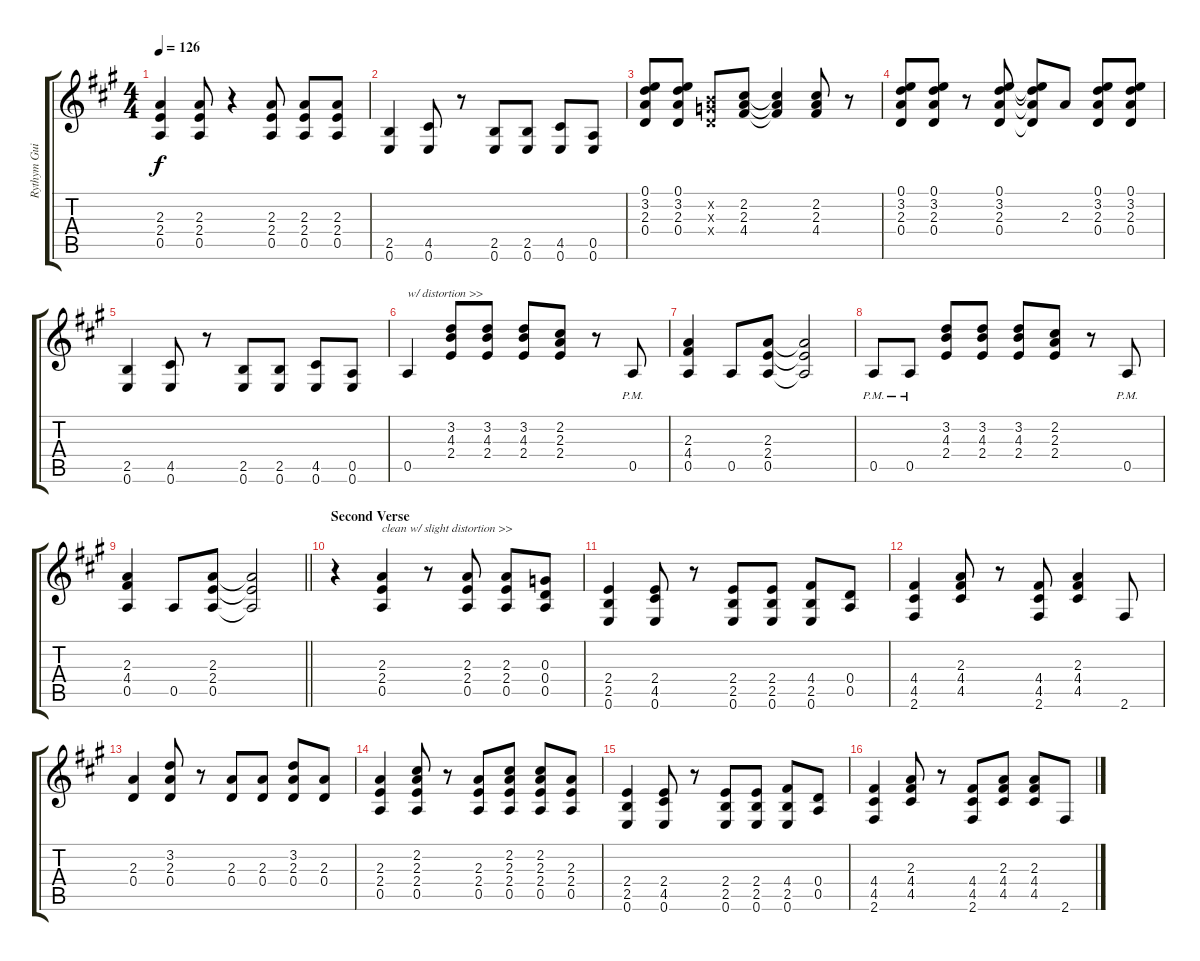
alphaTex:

\track ("Rythym Guitar #1" "Rythym Gui") {instrument distortionguitar}
\staff {score tabs}
\tuning (E4 B3 G3 D3 A2 E2) {hide}
\ts (4 4)
\tempo 126
\clef g2
\ks a
(2.3 2.4 0.5).4{dy f} (2.3 2.4 0.5).8 r.4 (2.3 2.4 0.5).8 (2.3 2.4 0.5).8 (2.3 2.4 0.5).8 |
(2.5 0.6).4 (4.5 0.6).8 r.8 (2.5 0.6).8 (2.5 0.6).8 (4.5 0.6).8 (0.5 0.6).8 |
(0.1 3.2 2.3 0.4).8 (0.1 3.2 2.3 0.4).8 (0.2{x} 0.3{x} 0.4{x}).8 (2.2 2.3 4.4).8 (2.2{t} 2.3{t} 4.4{t}).4 (2.2 2.3 4.4).8 r.8 |
(0.1 3.2 2.3 0.4).8 (0.1 3.2 2.3 0.4).8 r.8 (0.1 3.2 2.3 0.4).8 (0.1{t} 3.2{t} 2.3{t} 0.4{t}).8 2.3.8 (0.1 3.2 2.3 0.4).8 (0.1 3.2 2.3 0.4).8 |
(2.5 0.6).4 (4.5 0.6).8 r.8 (2.5 0.6).8 (2.5 0.6).8 (4.5 0.6).8 (0.5 0.6).8 |
0.5.4{txt "w/ distortion >>" volume 11 instrument distortionguitar} (3.2 4.3 2.4).8 (3.2 4.3 2.4).8 (3.2 4.3 2.4).8 (2.2 2.3 2.4).8 r.8 0.5{pm}.8 |
(2.3 4.4 0.5).4 0.5.8 (2.3 2.4 0.5).8 (2.3{t} 2.4{t} 0.5{t}).2 |
0.5{pm}.8 0.5{pm}.8 (3.2 4.3 2.4).8 (3.2 4.3 2.4).8 (3.2 4.3 2.4).8 (2.2 2.3 2.4).8 r.8 0.5{pm}.8 |
\barLineRight lightlight
(2.3 4.4 0.5).4 0.5.8 (2.3 2.4 0.5).8 (2.3{t} 2.4{t} 0.5{t}).2 |
\section ("" "Second Verse")
r.4 (2.3 2.4 0.5).4{txt "clean w/ slight distortion >>" volume 9 instrument electricguitarjazz} r.8 (2.3 2.4 0.5).8 (2.3 2.4 0.5).8 (0.3 0.4 0.5).8 |
(2.4 2.5 0.6).4 (2.4 4.5 0.6).8 r.8 (2.4 2.5 0.6).8 (2.4 2.5 0.6).8 (4.4 2.5 0.6).8 (0.4 0.5).8 |
(4.4 4.5 2.6).4 (2.3 4.4 4.5).8 r.8 (4.4 4.5 2.6).8 (2.3 4.4 4.5).4 2.6.8 |
(2.3 0.4).4 (3.2 2.3 0.4).8 r.8 (2.3 0.4).8 (2.3 0.4).8 (3.2 2.3 0.4).8 (2.3 0.4).8 |
(2.3 2.4 0.5).4 (2.2 2.3 2.4 0.5).8 r.8 (2.3 2.4 0.5).8 (2.2 2.3 2.4 0.5).8 (2.2 2.3 2.4 0.5).8 (2.3 2.4 0.5).8 |
(2.4 2.5 0.6).4 (2.4 4.5 0.6).8 r.8 (2.4 2.5 0.6).8 (2.4 2.5 0.6).8 (4.4 2.5 0.6).8 (0.4 0.5).8 |
(4.4 4.5 2.6).4 (2.3 4.4 4.5).8 r.8 (4.4 4.5 2.6).8 (2.3 4.4 4.5).8 (2.3 4.4 4.5).8 2.6.8
